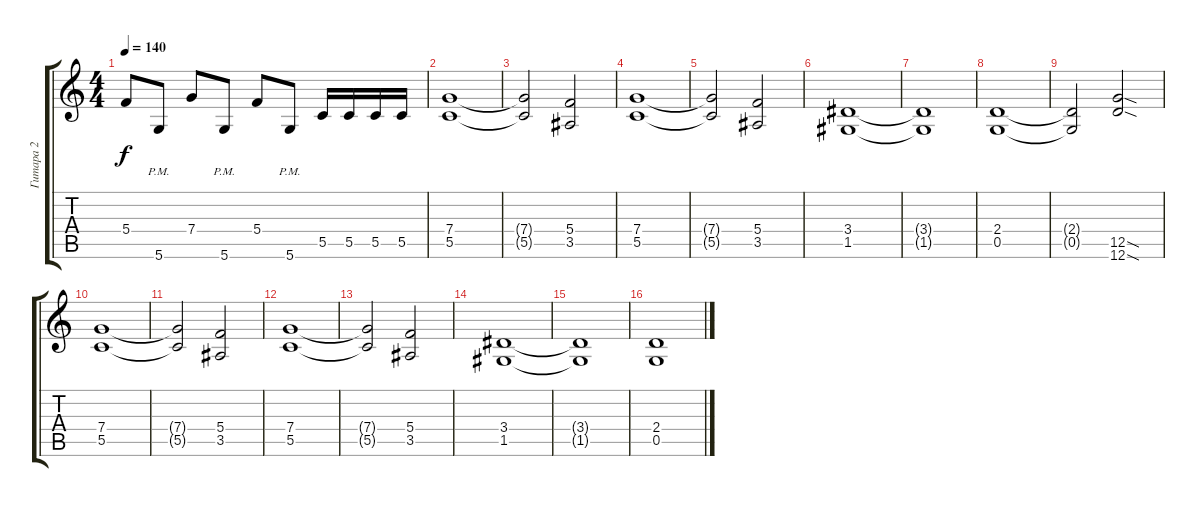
\track ("Гитара 2" "Гитара 2") {instrument overdrivenguitar}
\staff {score tabs}
\tuning (D4 A3 F3 C3 G2 D2) {hide}
\ts (4 4)
\tempo 140
\clef g2
\ks c
5.4.8{dy f} 5.6{pm}.8 7.4.8 5.6{pm}.8 5.4.8 5.6{pm}.8 5.5.16 5.5.16 5.5.16 5.5.16 |
(7.4 5.5).1 |
(7.4{t} 5.5{t}).2 (5.4 3.5).2 |
(7.4 5.5).1 |
(7.4{t} 5.5{t}).2 (5.4 3.5).2 |
(3.4 1.5).1 |
(3.4{t} 1.5{t}).1 |
(2.4 0.5).1 |
(2.4{t} 0.5{t}).2 (12.5{sod} 12.6{sod}).2 |
(7.4 5.5).1 |
(7.4{t} 5.5{t}).2 (5.4 3.5).2 |
(7.4 5.5).1 |
(7.4{t} 5.5{t}).2 (5.4 3.5).2 |
(3.4 1.5).1 |
(3.4{t} 1.5{t}).1 |
(2.4 0.5).1
